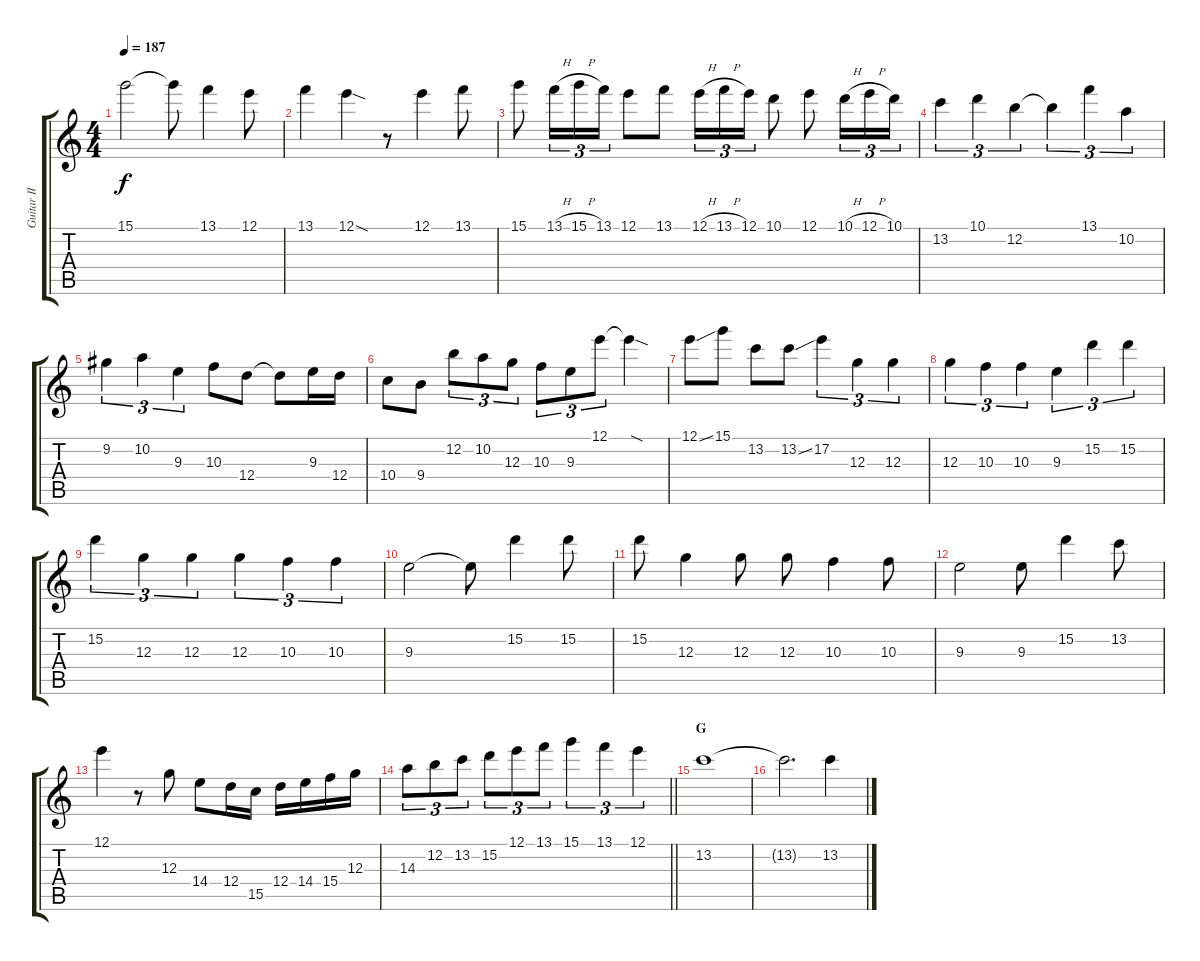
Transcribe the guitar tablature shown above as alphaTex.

\track ("Guitar II" "Guitar II") {instrument overdrivenguitar}
\staff {score tabs}
\tuning (E4 B3 G3 D3 A2 E2) {hide}
\ts (4 4)
\tempo 187
\clef g2
\ks c
15.1.2{dy f} 15.1{t}.8 13.1.4 12.1.8 |
13.1.4 12.1{sod}.4 r.8 12.1.4 13.1.8 |
15.1.8 13.1{h}.16{tu (3 2)} 15.1{h}.16{tu (3 2)} 13.1.16{tu (3 2)} 12.1.8 13.1.8 12.1{h}.16{tu (3 2)} 13.1{h}.16{tu (3 2)} 12.1.16{tu (3 2)} 10.1.8 12.1.8 10.1{h}.16{tu (3 2)} 12.1{h}.16{tu (3 2)} 10.1.16{tu (3 2)} |
13.2.4{tu (3 2)} 10.1.4{tu (3 2)} 12.2.4{tu (3 2)} 12.2{t}.4{tu (3 2)} 13.1.4{tu (3 2)} 10.2.4{tu (3 2)} |
9.2.4{tu (3 2)} 10.2.4{tu (3 2)} 9.3.4{tu (3 2)} 10.3.8 12.4.8 12.4{t}.8 9.3.16 12.4.16 |
10.4.8 9.4.8 12.2.8{tu (3 2)} 10.2.8{tu (3 2)} 12.3.8{tu (3 2)} 10.3.8{tu (3 2)} 9.3.8{tu (3 2)} 12.1.8{tu (3 2)} 12.1{sod t}.4 |
12.1{ss}.8 15.1.8 13.2.8 13.2{ss}.8 17.2.4{tu (3 2)} 12.3.4{tu (3 2)} 12.3.4{tu (3 2)} |
12.3.4{tu (3 2)} 10.3.4{tu (3 2)} 10.3.4{tu (3 2)} 9.3.4{tu (3 2)} 15.2.4{tu (3 2)} 15.2.4{tu (3 2)} |
15.2.4{tu (3 2)} 12.3.4{tu (3 2)} 12.3.4{tu (3 2)} 12.3.4{tu (3 2)} 10.3.4{tu (3 2)} 10.3.4{tu (3 2)} |
9.3.2 9.3{t}.8 15.2.4 15.2.8 |
15.2.8 12.3.4 12.3.8 12.3.8 10.3.4 10.3.8 |
9.3.2 9.3.8 15.2.4 13.2.8 |
12.1.4 r.8 12.3.8 14.4.8 12.4.16 15.5.16 12.4.16 14.4.16 15.4.16 12.3.16 |
\barLineRight lightlight
14.3.8{tu (3 2)} 12.2.8{tu (3 2)} 13.2.8{tu (3 2)} 15.2.8{tu (3 2)} 12.1.8{tu (3 2)} 13.1.8{tu (3 2)} 15.1.4{tu (3 2)} 13.1.4{tu (3 2)} 12.1.4{tu (3 2)} |
\section ("" "G")
13.2.1 |
13.2{t}.2{d} 13.2.4
